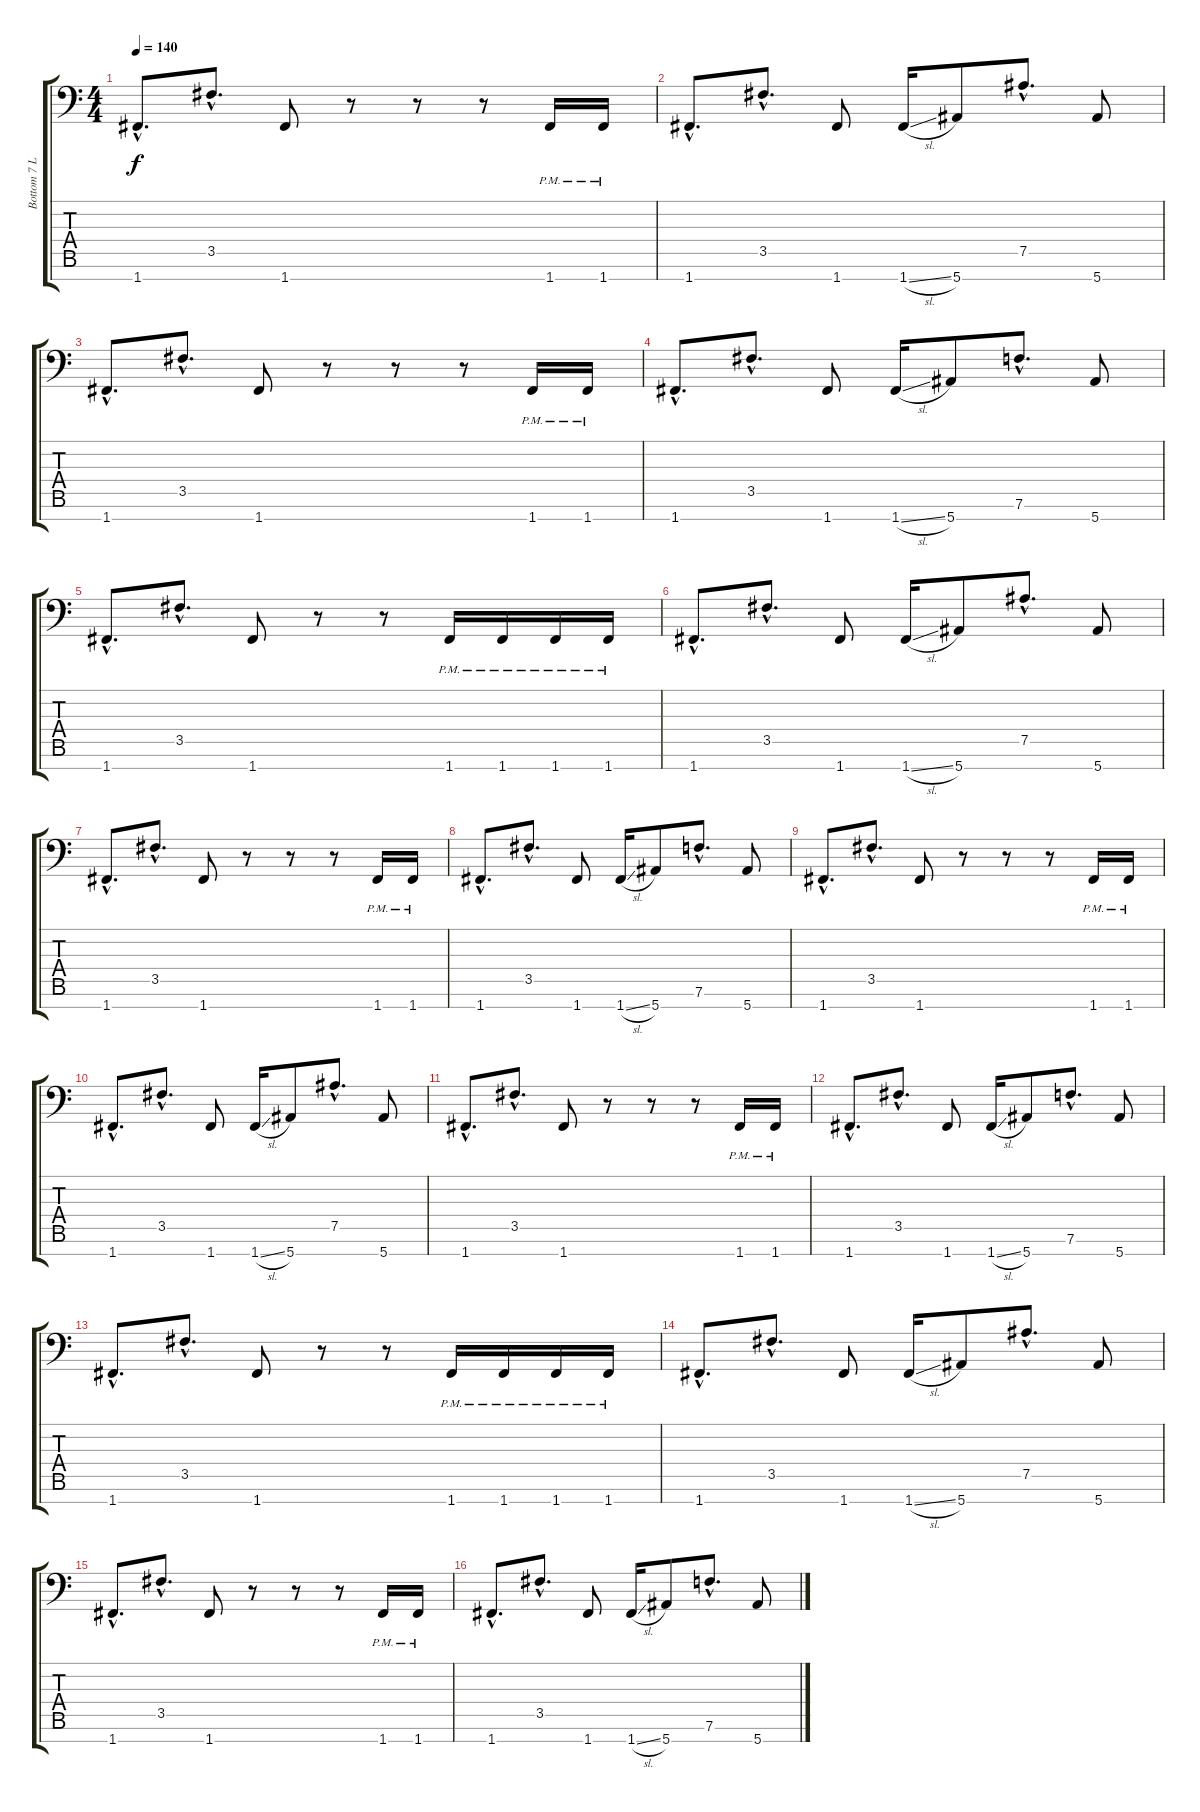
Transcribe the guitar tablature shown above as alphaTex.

\track ("Bottom 7 Left Channel" "Bottom 7 L") {instrument distortionguitar}
\staff {score tabs}
\tuning (Bb3 Gb3 Db3 Ab2 Eb2 Bb1 F1) {hide}
\ts (4 4)
\tempo 140
\clef f4
\ks c
1.7{hac}.8{d dy f} 3.5{hac}.8{d} 1.7.8 r.8 r.8 r.8 1.7{pm}.16 1.7{pm}.16 |
1.7{hac}.8{d} 3.5{hac}.8{d} 1.7.8 1.7{sl}.16 5.7.8 7.5{hac}.8{d} 5.7.8 |
1.7{hac}.8{d} 3.5{hac}.8{d} 1.7.8 r.8 r.8 r.8 1.7{pm}.16 1.7{pm}.16 |
1.7{hac}.8{d} 3.5{hac}.8{d} 1.7.8 1.7{sl}.16 5.7.8 7.6{hac}.8{d} 5.7.8 |
1.7{hac}.8{d} 3.5{hac}.8{d} 1.7.8 r.8 r.8 1.7{pm}.16 1.7{pm}.16 1.7{pm}.16 1.7{pm}.16 |
1.7{hac}.8{d} 3.5{hac}.8{d} 1.7.8 1.7{sl}.16 5.7.8 7.5{hac}.8{d} 5.7.8 |
1.7{hac}.8{d} 3.5{hac}.8{d} 1.7.8 r.8 r.8 r.8 1.7{pm}.16 1.7{pm}.16 |
1.7{hac}.8{d} 3.5{hac}.8{d} 1.7.8 1.7{sl}.16 5.7.8 7.6{hac}.8{d} 5.7.8 |
1.7{hac}.8{d} 3.5{hac}.8{d} 1.7.8 r.8 r.8 r.8 1.7{pm}.16 1.7{pm}.16 |
1.7{hac}.8{d} 3.5{hac}.8{d} 1.7.8 1.7{sl}.16 5.7.8 7.5{hac}.8{d} 5.7.8 |
1.7{hac}.8{d} 3.5{hac}.8{d} 1.7.8 r.8 r.8 r.8 1.7{pm}.16 1.7{pm}.16 |
1.7{hac}.8{d} 3.5{hac}.8{d} 1.7.8 1.7{sl}.16 5.7.8 7.6{hac}.8{d} 5.7.8 |
1.7{hac}.8{d} 3.5{hac}.8{d} 1.7.8 r.8 r.8 1.7{pm}.16 1.7{pm}.16 1.7{pm}.16 1.7{pm}.16 |
1.7{hac}.8{d} 3.5{hac}.8{d} 1.7.8 1.7{sl}.16 5.7.8 7.5{hac}.8{d} 5.7.8 |
1.7{hac}.8{d} 3.5{hac}.8{d} 1.7.8 r.8 r.8 r.8 1.7{pm}.16 1.7{pm}.16 |
1.7{hac}.8{d} 3.5{hac}.8{d} 1.7.8 1.7{sl}.16 5.7.8 7.6{hac}.8{d} 5.7.8
